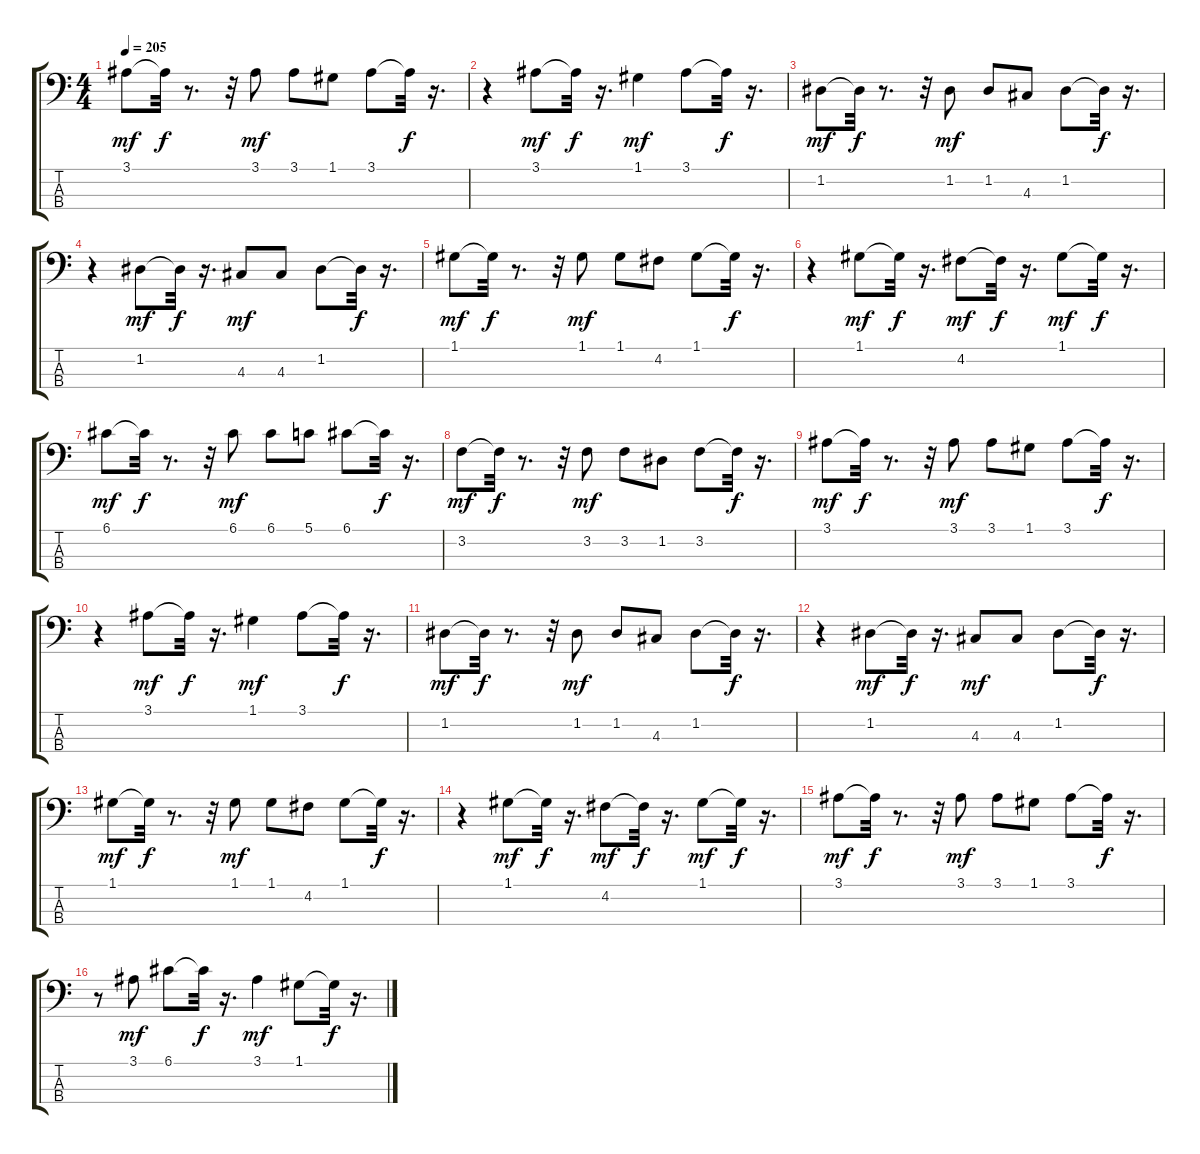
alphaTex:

\track "" {instrument acousticbass}
\staff {score tabs}
\tuning (G2 D2 A1 E1) {hide}
\ts (4 4)
\tempo 205
\clef f4
\ks c
3.1.8{dy mf} 3.1{t}.32{dy f} r.8{d} r.32 3.1.8{dy mf} 3.1.8 1.1.8 3.1.8 3.1{t}.32{dy f} r.16{d} |
r.4 3.1.8{dy mf} 3.1{t}.32{dy f} r.16{d} 1.1.4{dy mf} 3.1.8 3.1{t}.32{dy f} r.16{d} |
1.2.8{dy mf} 1.2{t}.32{dy f} r.8{d} r.32 1.2.8{dy mf} 1.2.8 4.3.8 1.2.8 1.2{t}.32{dy f} r.16{d} |
r.4 1.2.8{dy mf} 1.2{t}.32{dy f} r.16{d} 4.3.8{dy mf} 4.3.8 1.2.8 1.2{t}.32{dy f} r.16{d} |
1.1.8{dy mf} 1.1{t}.32{dy f} r.8{d} r.32 1.1.8{dy mf} 1.1.8 4.2.8 1.1.8 1.1{t}.32{dy f} r.16{d} |
r.4 1.1.8{dy mf} 1.1{t}.32{dy f} r.16{d} 4.2.8{dy mf} 4.2{t}.32{dy f} r.16{d} 1.1.8{dy mf} 1.1{t}.32{dy f} r.16{d} |
6.1.8{dy mf} 6.1{t}.32{dy f} r.8{d} r.32 6.1.8{dy mf} 6.1.8 5.1.8 6.1.8 6.1{t}.32{dy f} r.16{d} |
3.2.8{dy mf} 3.2{t}.32{dy f} r.8{d} r.32 3.2.8{dy mf} 3.2.8 1.2.8 3.2.8 3.2{t}.32{dy f} r.16{d} |
3.1.8{dy mf} 3.1{t}.32{dy f} r.8{d} r.32 3.1.8{dy mf} 3.1.8 1.1.8 3.1.8 3.1{t}.32{dy f} r.16{d} |
r.4 3.1.8{dy mf} 3.1{t}.32{dy f} r.16{d} 1.1.4{dy mf} 3.1.8 3.1{t}.32{dy f} r.16{d} |
1.2.8{dy mf} 1.2{t}.32{dy f} r.8{d} r.32 1.2.8{dy mf} 1.2.8 4.3.8 1.2.8 1.2{t}.32{dy f} r.16{d} |
r.4 1.2.8{dy mf} 1.2{t}.32{dy f} r.16{d} 4.3.8{dy mf} 4.3.8 1.2.8 1.2{t}.32{dy f} r.16{d} |
1.1.8{dy mf} 1.1{t}.32{dy f} r.8{d} r.32 1.1.8{dy mf} 1.1.8 4.2.8 1.1.8 1.1{t}.32{dy f} r.16{d} |
r.4 1.1.8{dy mf} 1.1{t}.32{dy f} r.16{d} 4.2.8{dy mf} 4.2{t}.32{dy f} r.16{d} 1.1.8{dy mf} 1.1{t}.32{dy f} r.16{d} |
3.1.8{dy mf} 3.1{t}.32{dy f} r.8{d} r.32 3.1.8{dy mf} 3.1.8 1.1.8 3.1.8 3.1{t}.32{dy f} r.16{d} |
r.8 3.1.8{dy mf} 6.1.8 6.1{t}.32{dy f} r.16{d} 3.1.4{dy mf} 1.1.8 1.1{t}.32{dy f} r.16{d}
